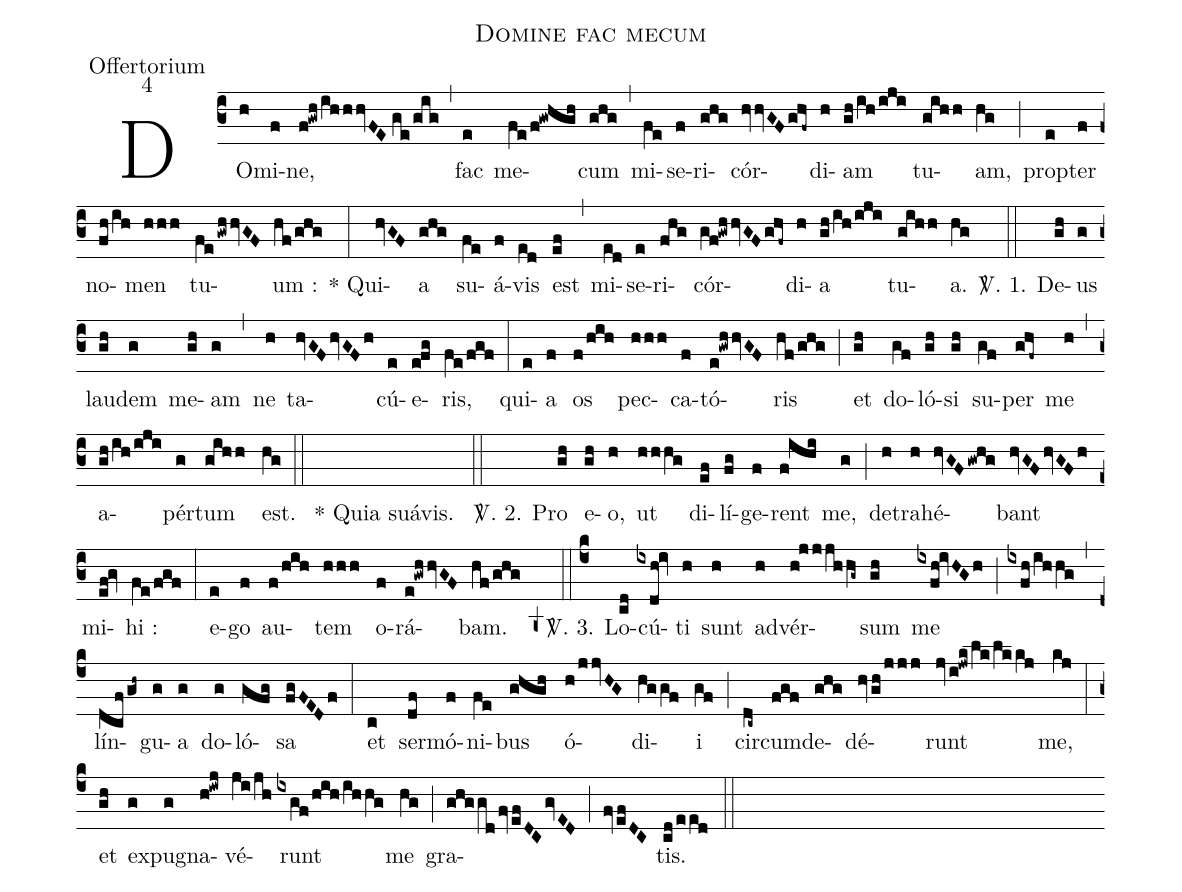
name:Domine fac mecum;
office-part:Offertorium;
mode:4;
%%
(c3) DO(h)mi(f)ne,(f!gwh/ihhhvFE//ge/gig) (,) fac(e) me(fe/f!gwhgh)cum(ghg) (,) mi(fe)se(f)ri(ghg)cór(hvvGFghf~)di(h)am(gh/ih/iji) tu(gihh)am,(hg) (;) pro(e)pter(f) no(fh/ih)men(hhh) tu(fegwhhvGF)um :(hf/ghg) (:) * Qui(hvGF)a(ghg) su(fe)á(f)vis(ed) est(ef) (,) mi(ed)se(e)ri(fhg)cór(gf!gwhhvGFghf~)di(h)a(gh/ih/iji) tu(gihh)a.(hg) (::)
<sp>V/</sp>. 1. De(gh)us(g) lau(gh)dem(g) me(gh)am(g) (,) ne(h) ta(hvGFhvGFh)cú(e)e(efg)ris,(fe/fgf) (:) qui(e)a(f) os(f/hih) pec(hhh)ca(f)tó(e!gwhhvGF)ris(hf/ghg) (;) et(gh) do(gf)ló(gh)si(gh) su(gf)per(ghf~) me(h) (,) a(gh/ih/iji)pér(g)tum(gihh) est.(hg) (::) ()~~~~~* Quia suávis.() (::)
<sp>V/</sp>. 2. Pro(gh) e(gh)o,(h) ut(hhhg) di(ef)lí(fg)ge(f)rent(f!ihi) me,(g) (;) de(h)tra(h)hé(hvGFgwhg)bant(hvGFhvGFh) mi(ef!gv)hi :(fe/fgf) (:) e(e)go(f) au(f/hih)tem(hhh) o(f)rá(e!gwhhvGF)bam.(hf/ghg) (/[-1]a+) (::c4)
~<sp>V/</sp>. 3. Lo(cd)cú(ixdh!iv)ti(h) sunt(h) ad(h)vér(h!jjjhhg~)sum(gh) me(ixfh!ivHGh) (;) (ixfh/ihhg) (,) lín(dcfgh~)gu(g)a(g) do(g)ló(gfg)sa(fgFEDf) (:) et(c) ser(df)mó(f)ni(fe)bus(ghgh) ó(h/jjvHG)di(hggf)i(gf) (;) cir(dc~)cum(fgf)de(ghg)dé(hvgh/jjj)runt(jvi!jwk/lk/lkkj) me,(kj) (:) et(gh) ex(g)pu(g)gna(h!iwj)vé(ji/jh)runt(ixgf/hih/ihhg) me(hg) (;) gra(ghggdfvefDCgvED)(;)(fvefDC)tis.(cd/eed) (::)
